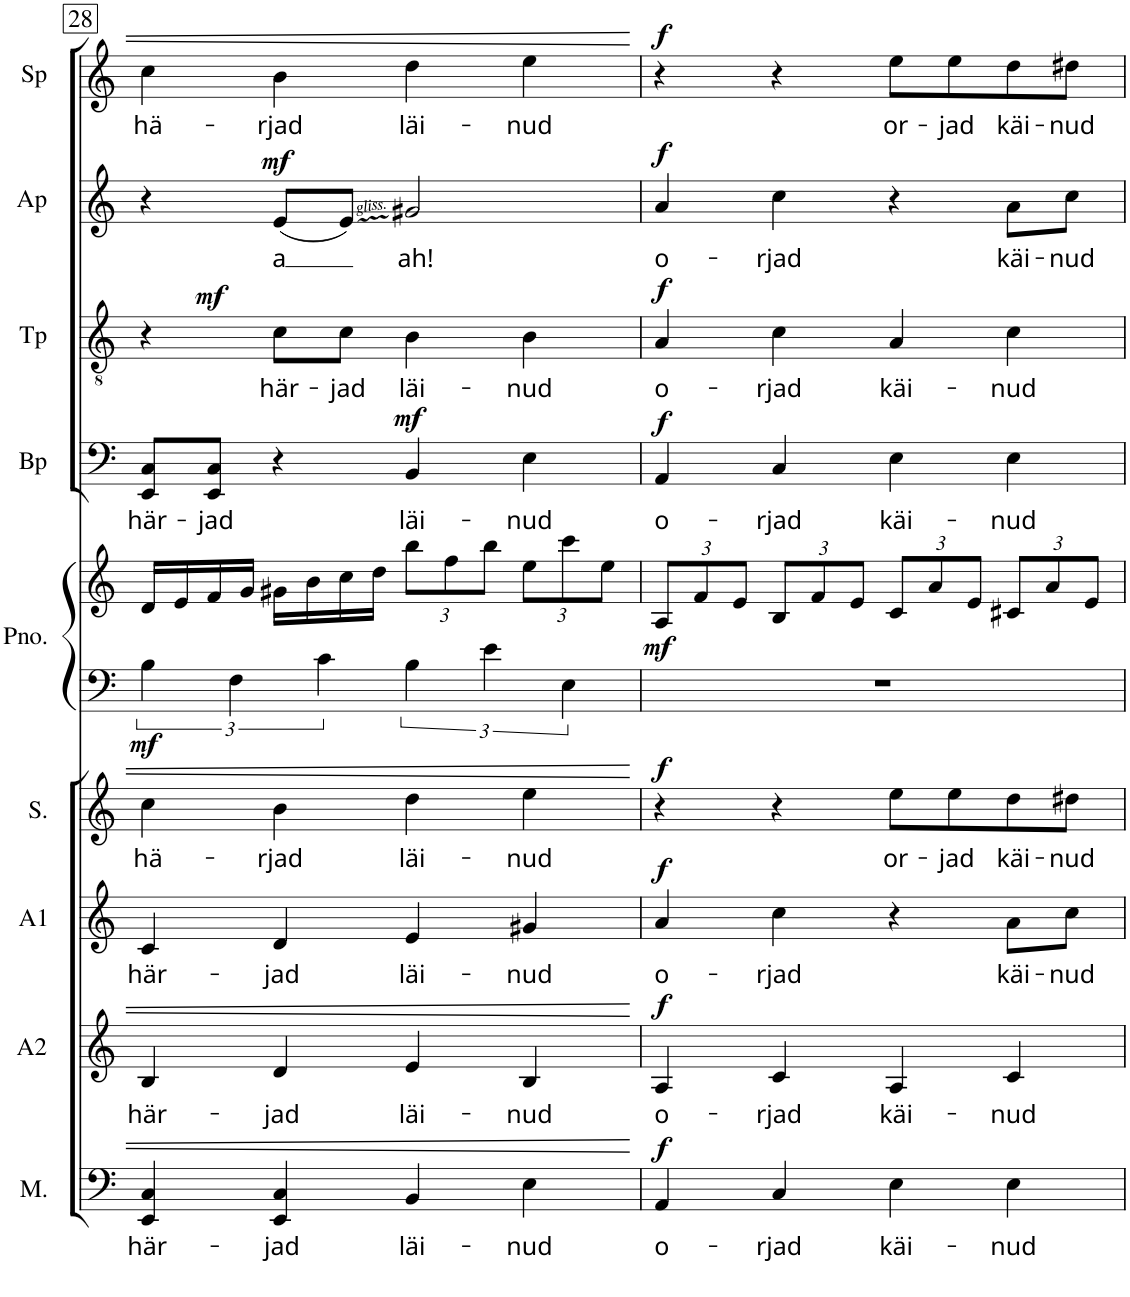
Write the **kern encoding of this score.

**kern	**text	**dynam	**kern	**text	**dynam	**kern	**text	**dynam	**kern	**text	**dynam	**kern	**kern	**dynam	**kern	**text	**dynam	**kern	**text	**dynam	**kern	**text	**dynam	**kern	**text	**dynam
*part9	*part9	*part9	*part8	*part8	*part8	*part7	*part7	*part7	*part6	*part6	*part6	*part5	*part5	*part5	*part4	*part4	*part4	*part3	*part3	*part3	*part2	*part2	*part2	*part1	*part1	*part1
*staff10	*staff10	*staff10	*staff9	*staff9	*staff9	*staff8	*staff8	*staff8	*staff7	*staff7	*staff7	*staff6	*staff5	*staff5/6	*staff4	*staff4	*staff4	*staff3	*staff3	*staff3	*staff2	*staff2	*staff2	*staff1	*staff1	*staff1
*I"Men	*	*	*I"Alto II	*	*	*I"Alto I	*	*	*I"Soprano	*	*	*I"Piano	*	*	*I"cp Basso	*	*	*I"cp Tenore	*	*	*I"cp Alto	*	*	*I"cp Soprano	*	*
*I'M.	*	*	*I'A2	*	*	*I'A1	*	*	*I'S.	*	*	*I'Pno.	*	*	*	*	*	*	*	*	*	*	*	*I'Sp	*	*
!!LO:PB:g=z
*clefF4	*	*	*clefG2	*	*	*clefG2	*	*	*clefG2	*	*	*clefF4	*clefG2	*	*clefF4	*	*	*clefGv2	*	*	*clefG2	*	*	*clefG2	*	*
*	*	*	*Trd1c2	*	*	*Trd1c2	*	*	*	*	*	*	*	*	*	*	*	*	*	*	*Trd1c2	*	*	*	*	*
*k[]	*	*	*k[]	*	*	*k[]	*	*	*k[]	*	*	*k[]	*k[]	*	*k[]	*	*	*k[]	*	*	*k[]	*	*	*k[]	*	*
*M4/4	*	*	*M4/4	*	*	*M4/4	*	*	*M4/4	*	*	*M4/4	*M4/4	*	*M4/4	*	*	*M4/4	*	*	*M4/4	*	*	*M4/4	*	*
=28	=28	=28	=28	=28	=28	=28	=28	=28	=28	=28	=28	=28	=28	=28	=28	=28	=28	=28	=28	=28	=28	=28	=28	=28	=28	=28
!	!LO:LY:b	!	!	!LO:LY:b	!	!	!LO:LY:b	!	!	!LO:LY:b	!	!	!	!LO:DY:b=2	!	!LO:LY:b	!	!	!	!	!	!	!	!	!LO:LY:b	!
*	*	*	*	*	*	*	*	*	*	*	*	*	*	*	*	*	*	*^	*	*	*	*	*	*	*	*
4EE/ 4C/	här-	.	4B/	här-	.	4c/	här-	.	4cc\	hä-	.	6B\	16d/LL	mf	8EE/ 8C/L	här-	.	4r	8ryy	.	.	4r	.	.	4cc\	hä-	.
.	.	.	.	.	.	.	.	.	.	.	.	.	16e/	.	.	.	.	.	.	.	.	.	.	.	.	.	.
!	!	!	!	!	!	!	!	!	!	!	!	!	!	!	!	!LO:LY:b	!	!	!	!	!LO:DY:a	!	!	!	!	!	!
.	.	.	.	.	.	.	.	.	.	.	.	.	16f/	.	8EE/ 8C/J	-jad	.	.	2..ryy	.	mf	.	.	.	.	.	.
.	.	.	.	.	.	.	.	.	.	.	.	6F\	.	.	.	.	.	.	.	.	.	.	.	.	.	.	.
.	.	.	.	.	.	.	.	.	.	.	.	.	16g/JJ	.	.	.	.	.	.	.	.	.	.	.	.	.	.
!	!LO:LY:b	!	!	!LO:LY:b	!	!	!LO:LY:b	!	!	!LO:LY:b	!	!	!	!	!	!	!	!	!	!LO:LY:b	!	!	!LO:LY:b	!LO:DY:a	!	!LO:LY:b	!
4EE/ 4C/	-jad	.	4d/	-jad	.	4d/	-jad	.	4b\	-rjad	.	.	16g#X\LL	.	4r	.	.	8c\L	.	här-	.	(8e/L	a	mf	4b\	-rjad	.
.	.	.	.	.	.	.	.	.	.	.	.	.	16b\	.	.	.	.	.	.	.	.	.	.	.	.	.	.
.	.	.	.	.	.	.	.	.	.	.	.	6c\	.	.	.	.	.	.	.	.	.	.	.	.	.	.	.
!	!	!	!	!	!	!	!	!	!	!	!	!	!	!	!	!	!	!	!	!LO:LY:b	!	!	!	!	!	!	!
.	.	.	.	.	.	.	.	.	.	.	.	.	16cc\	.	.	.	.	8c\J	.	-jad	.	8e/J)	.	.	.	.	.
.	.	.	.	.	.	.	.	.	.	.	.	.	16dd\JJ	.	.	.	.	.	.	.	.	.	.	.	.	.	.
!	!LO:LY:b	!	!	!LO:LY:b	!	!	!LO:LY:b	!	!	!LO:LY:b	!	!	!	!	!	!	!	!	!	!	!	!	!	!	!	!	!
*	*	*	*	*	*	*	*	*	*	*	*	*	*Xbrackettup	*	*	*	*	*	*	*	*	*	*	*	*	*	*
!	!	!	!	!	!	!	!	!	!	!	!	!	!	!	!	!LO:LY:b	!LO:DY:a	!	!	!LO:LY:b	!	!	!LO:LY:b	!	!	!LO:LY:b	!
4BB/	läi-	.	4e/	läi-	.	4e/	läi-	.	4dd\	läi-	.	6B\	12bb\L	.	4BB/	läi-	mf	4B\	.	läi-	.	2g#X/	ah!	.	4dd\	läi-	.
.	.	.	.	.	.	.	.	.	.	.	.	.	12ff\	.	.	.	.	.	.	.	.	.	.	.	.	.	.
.	.	.	.	.	.	.	.	.	.	.	.	6e\	12bb\J	.	.	.	.	.	.	.	.	.	.	.	.	.	.
!	!LO:LY:b	!	!	!LO:LY:b	!	!	!LO:LY:b	!	!	!LO:LY:b	!	!	!	!	!	!LO:LY:b	!	!	!	!LO:LY:b	!	!	!	!	!	!LO:LY:b	!
4E\	-nud	.	4B/	-nud	.	4g#X/	-nud	.	4ee\	-nud	.	.	12ee\L	.	4E\	-nud	.	4B\	.	-nud	.	.	.	.	4ee\	-nud	.
.	.	.	.	.	.	.	.	.	.	.	.	6E\	12ccc\	.	.	.	.	.	.	.	.	.	.	.	.	.	.
.	.	.	.	.	.	.	.	.	.	.	.	.	12ee\J	.	.	.	.	.	.	.	.	.	.	.	.	.	.
=29	=29	=29	=29	=29	=29	=29	=29	=29	=29	=29	=29	=29	=29	=29	=29	=29	=29	=29	=29	=29	=29	=29	=29	=29	=29	=29	=29
!	!LO:LY:b	!LO:DY:a	!	!LO:LY:b	!LO:DY:a	!	!LO:LY:b	!LO:DY:a	!	!	!LO:DY:a	!	!	!LO:DY:b	!	!LO:LY:b	!LO:DY:a	!	!	!LO:LY:b	!LO:DY:a	!	!LO:LY:b	!LO:DY:a	!	!	!LO:DY:a
*	*	*	*	*	*	*	*	*	*	*	*	*	*	*	*	*	*	*v	*v	*	*	*	*	*	*	*	*
4AA/	o-	f	4A/	o-	f	4a/	o-	f	4r	.	f	1r	12A/L	mf	4AA/	o-	f	4A/	o-	f	4a/	o-	f	4r	.	f
.	.	.	.	.	.	.	.	.	.	.	.	.	12f/	.	.	.	.	.	.	.	.	.	.	.	.	.
.	.	.	.	.	.	.	.	.	.	.	.	.	12e/J	.	.	.	.	.	.	.	.	.	.	.	.	.
!	!LO:LY:b	!	!	!LO:LY:b	!	!	!LO:LY:b	!	!	!	!	!	!	!	!	!LO:LY:b	!	!	!LO:LY:b	!	!	!LO:LY:b	!	!	!	!
4C/	-rjad	.	4c/	-rjad	.	4cc\	-rjad	.	4r	.	.	.	12B/L	.	4C/	-rjad	.	4c\	-rjad	.	4cc\	-rjad	.	4r	.	.
.	.	.	.	.	.	.	.	.	.	.	.	.	12f/	.	.	.	.	.	.	.	.	.	.	.	.	.
.	.	.	.	.	.	.	.	.	.	.	.	.	12e/J	.	.	.	.	.	.	.	.	.	.	.	.	.
!	!LO:LY:b	!	!	!LO:LY:b	!	!	!	!	!	!LO:LY:b	!	!	!	!	!	!LO:LY:b	!	!	!LO:LY:b	!	!	!	!	!	!LO:LY:b	!
4E\	käi-	.	4A/	käi-	.	4r	.	.	8ee\L	or-	.	.	12c/L	.	4E\	käi-	.	4A/	käi-	.	4r	.	.	8ee\L	or-	.
.	.	.	.	.	.	.	.	.	.	.	.	.	12a/	.	.	.	.	.	.	.	.	.	.	.	.	.
!	!	!	!	!	!	!	!	!	!	!LO:LY:b	!	!	!	!	!	!	!	!	!	!	!	!	!	!	!LO:LY:b	!
.	.	.	.	.	.	.	.	.	8ee\	-jad	.	.	.	.	.	.	.	.	.	.	.	.	.	8ee\	-jad	.
.	.	.	.	.	.	.	.	.	.	.	.	.	12e/J	.	.	.	.	.	.	.	.	.	.	.	.	.
!	!LO:LY:b	!	!	!LO:LY:b	!	!	!LO:LY:b	!	!	!LO:LY:b	!	!	!	!	!	!LO:LY:b	!	!	!LO:LY:b	!	!	!LO:LY:b	!	!	!LO:LY:b	!
4E\	-nud	.	4c/	-nud	.	8a\L	-käi-	.	8dd\	käi-	.	.	12c#X/L	.	4E\	-nud	.	4c\	-nud	.	8a\L	-käi-	.	8dd\	käi-	.
.	.	.	.	.	.	.	.	.	.	.	.	.	12a/	.	.	.	.	.	.	.	.	.	.	.	.	.
!	!	!	!	!	!	!	!LO:LY:b	!	!	!LO:LY:b	!	!	!	!	!	!	!	!	!	!	!	!LO:LY:b	!	!	!LO:LY:b	!
.	.	.	.	.	.	8cc\J	-nud	.	8dd#X\J	-nud	.	.	.	.	.	.	.	.	.	.	8cc\J	-nud	.	8dd#X\J	-nud	.
.	.	.	.	.	.	.	.	.	.	.	.	.	12e/J	.	.	.	.	.	.	.	.	.	.	.	.	.
=	=	=	=	=	=	=	=	=	=	=	=	=	=	=	=	=	=	=	=	=	=	=	=	=	=	=
*-	*-	*-	*-	*-	*-	*-	*-	*-	*-	*-	*-	*-	*-	*-	*-	*-	*-	*-	*-	*-	*-	*-	*-	*-	*-	*-
